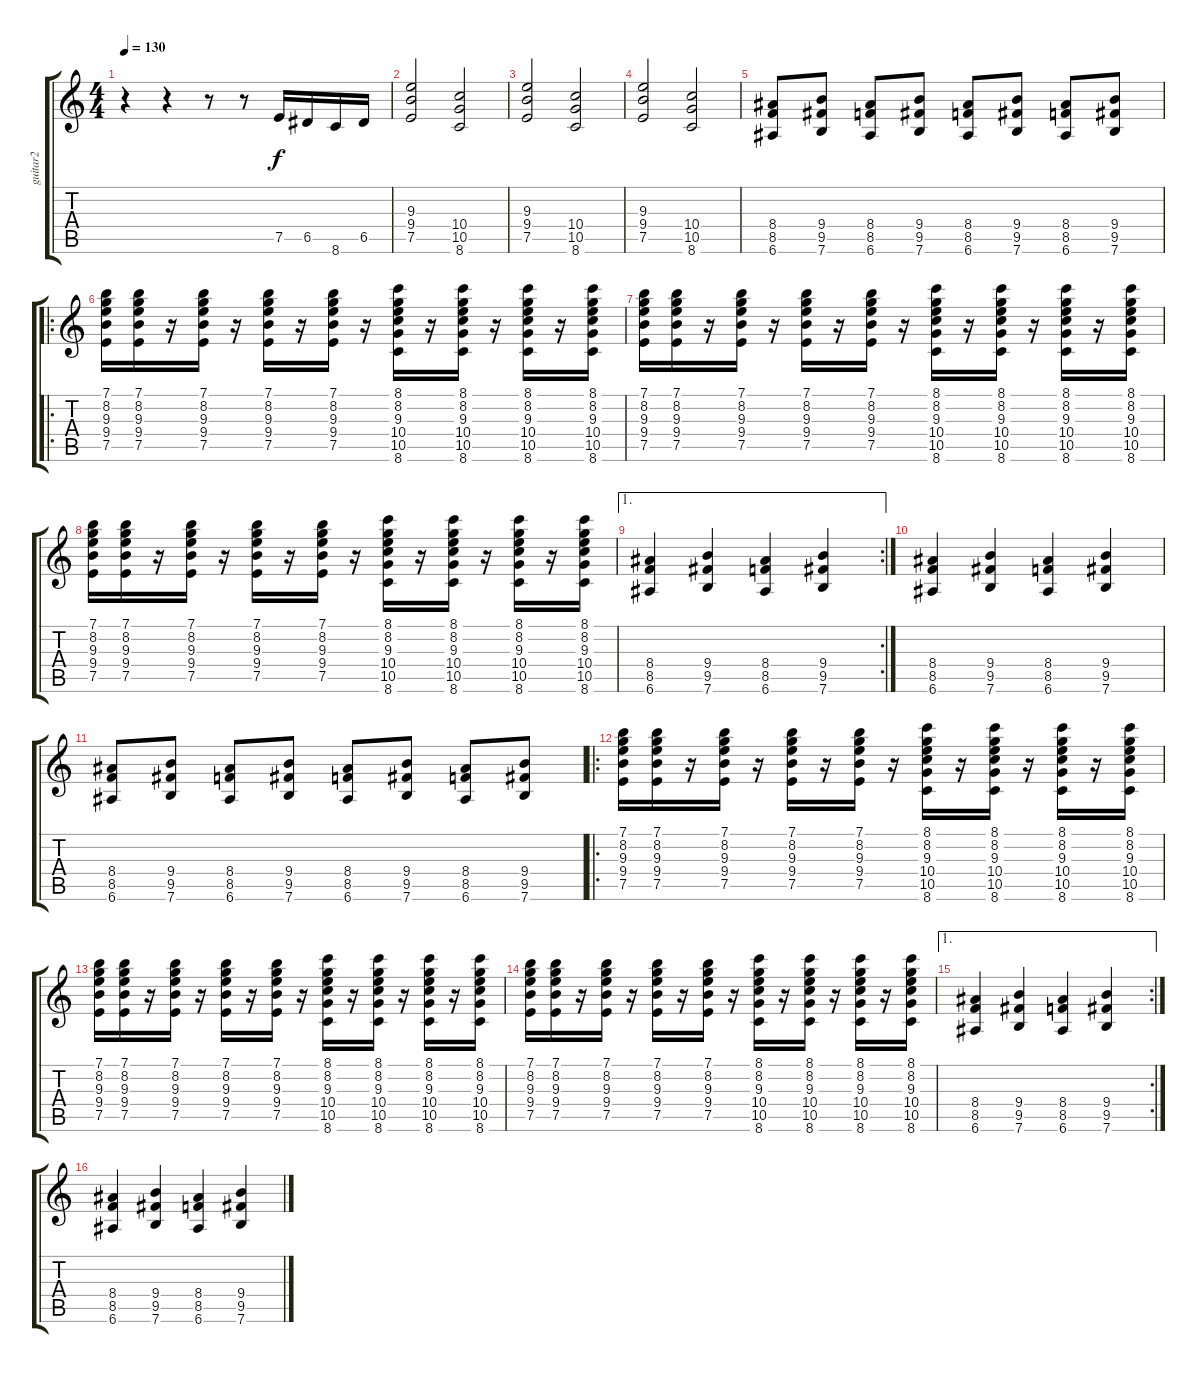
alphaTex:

\track ("guitar2" "guitar2") {instrument distortionguitar}
\staff {score tabs}
\tuning (E4 B3 G3 D3 A2 E2) {hide}
\ts (4 4)
\tempo 130
\clef g2
\ks c
r.4{dy f instrument distortionguitar} r.4 r.8 r.8 7.5.16 6.5.16 8.6.16 6.5.16 |
(9.3 9.4 7.5).2 (10.4 10.5 8.6).2 |
(9.3 9.4 7.5).2 (10.4 10.5 8.6).2 |
(9.3 9.4 7.5).2 (10.4 10.5 8.6).2 |
(8.4 8.5 6.6).8 (9.4 9.5 7.6).8 (8.4 8.5 6.6).8 (9.4 9.5 7.6).8 (8.4 8.5 6.6).8 (9.4 9.5 7.6).8 (8.4 8.5 6.6).8 (9.4 9.5 7.6).8 |
\ro
(7.1 8.2 9.3 9.4 7.5).16 (7.1 8.2 9.3 9.4 7.5).16 r.16 (7.1 8.2 9.3 9.4 7.5).16 r.16 (7.1 8.2 9.3 9.4 7.5).16 r.16 (7.1 8.2 9.3 9.4 7.5).16 r.16 (8.1 8.2 9.3 10.4 10.5 8.6).16 r.16 (8.1 8.2 9.3 10.4 10.5 8.6).16 r.16 (8.1 8.2 9.3 10.4 10.5 8.6).16 r.16 (8.1 8.2 9.3 10.4 10.5 8.6).16 |
(7.1 8.2 9.3 9.4 7.5).16 (7.1 8.2 9.3 9.4 7.5).16 r.16 (7.1 8.2 9.3 9.4 7.5).16 r.16 (7.1 8.2 9.3 9.4 7.5).16 r.16 (7.1 8.2 9.3 9.4 7.5).16 r.16 (8.1 8.2 9.3 10.4 10.5 8.6).16 r.16 (8.1 8.2 9.3 10.4 10.5 8.6).16 r.16 (8.1 8.2 9.3 10.4 10.5 8.6).16 r.16 (8.1 8.2 9.3 10.4 10.5 8.6).16 |
(7.1 8.2 9.3 9.4 7.5).16 (7.1 8.2 9.3 9.4 7.5).16 r.16 (7.1 8.2 9.3 9.4 7.5).16 r.16 (7.1 8.2 9.3 9.4 7.5).16 r.16 (7.1 8.2 9.3 9.4 7.5).16 r.16 (8.1 8.2 9.3 10.4 10.5 8.6).16 r.16 (8.1 8.2 9.3 10.4 10.5 8.6).16 r.16 (8.1 8.2 9.3 10.4 10.5 8.6).16 r.16 (8.1 8.2 9.3 10.4 10.5 8.6).16 |
\ae 1
\rc 2
(8.4 8.5 6.6).4 (9.4 9.5 7.6).4 (8.4 8.5 6.6).4 (9.4 9.5 7.6).4 |
(8.4 8.5 6.6).4 (9.4 9.5 7.6).4 (8.4 8.5 6.6).4 (9.4 9.5 7.6).4 |
(8.4 8.5 6.6).8 (9.4 9.5 7.6).8 (8.4 8.5 6.6).8 (9.4 9.5 7.6).8 (8.4 8.5 6.6).8 (9.4 9.5 7.6).8 (8.4 8.5 6.6).8 (9.4 9.5 7.6).8 |
\ro
(7.1 8.2 9.3 9.4 7.5).16 (7.1 8.2 9.3 9.4 7.5).16 r.16 (7.1 8.2 9.3 9.4 7.5).16 r.16 (7.1 8.2 9.3 9.4 7.5).16 r.16 (7.1 8.2 9.3 9.4 7.5).16 r.16 (8.1 8.2 9.3 10.4 10.5 8.6).16 r.16 (8.1 8.2 9.3 10.4 10.5 8.6).16 r.16 (8.1 8.2 9.3 10.4 10.5 8.6).16 r.16 (8.1 8.2 9.3 10.4 10.5 8.6).16 |
(7.1 8.2 9.3 9.4 7.5).16 (7.1 8.2 9.3 9.4 7.5).16 r.16 (7.1 8.2 9.3 9.4 7.5).16 r.16 (7.1 8.2 9.3 9.4 7.5).16 r.16 (7.1 8.2 9.3 9.4 7.5).16 r.16 (8.1 8.2 9.3 10.4 10.5 8.6).16 r.16 (8.1 8.2 9.3 10.4 10.5 8.6).16 r.16 (8.1 8.2 9.3 10.4 10.5 8.6).16 r.16 (8.1 8.2 9.3 10.4 10.5 8.6).16 |
(7.1 8.2 9.3 9.4 7.5).16 (7.1 8.2 9.3 9.4 7.5).16 r.16 (7.1 8.2 9.3 9.4 7.5).16 r.16 (7.1 8.2 9.3 9.4 7.5).16 r.16 (7.1 8.2 9.3 9.4 7.5).16 r.16 (8.1 8.2 9.3 10.4 10.5 8.6).16 r.16 (8.1 8.2 9.3 10.4 10.5 8.6).16 r.16 (8.1 8.2 9.3 10.4 10.5 8.6).16 r.16 (8.1 8.2 9.3 10.4 10.5 8.6).16 |
\ae 1
\rc 2
(8.4 8.5 6.6).4 (9.4 9.5 7.6).4 (8.4 8.5 6.6).4 (9.4 9.5 7.6).4 |
(8.4 8.5 6.6).4 (9.4 9.5 7.6).4 (8.4 8.5 6.6).4 (9.4 9.5 7.6).4
